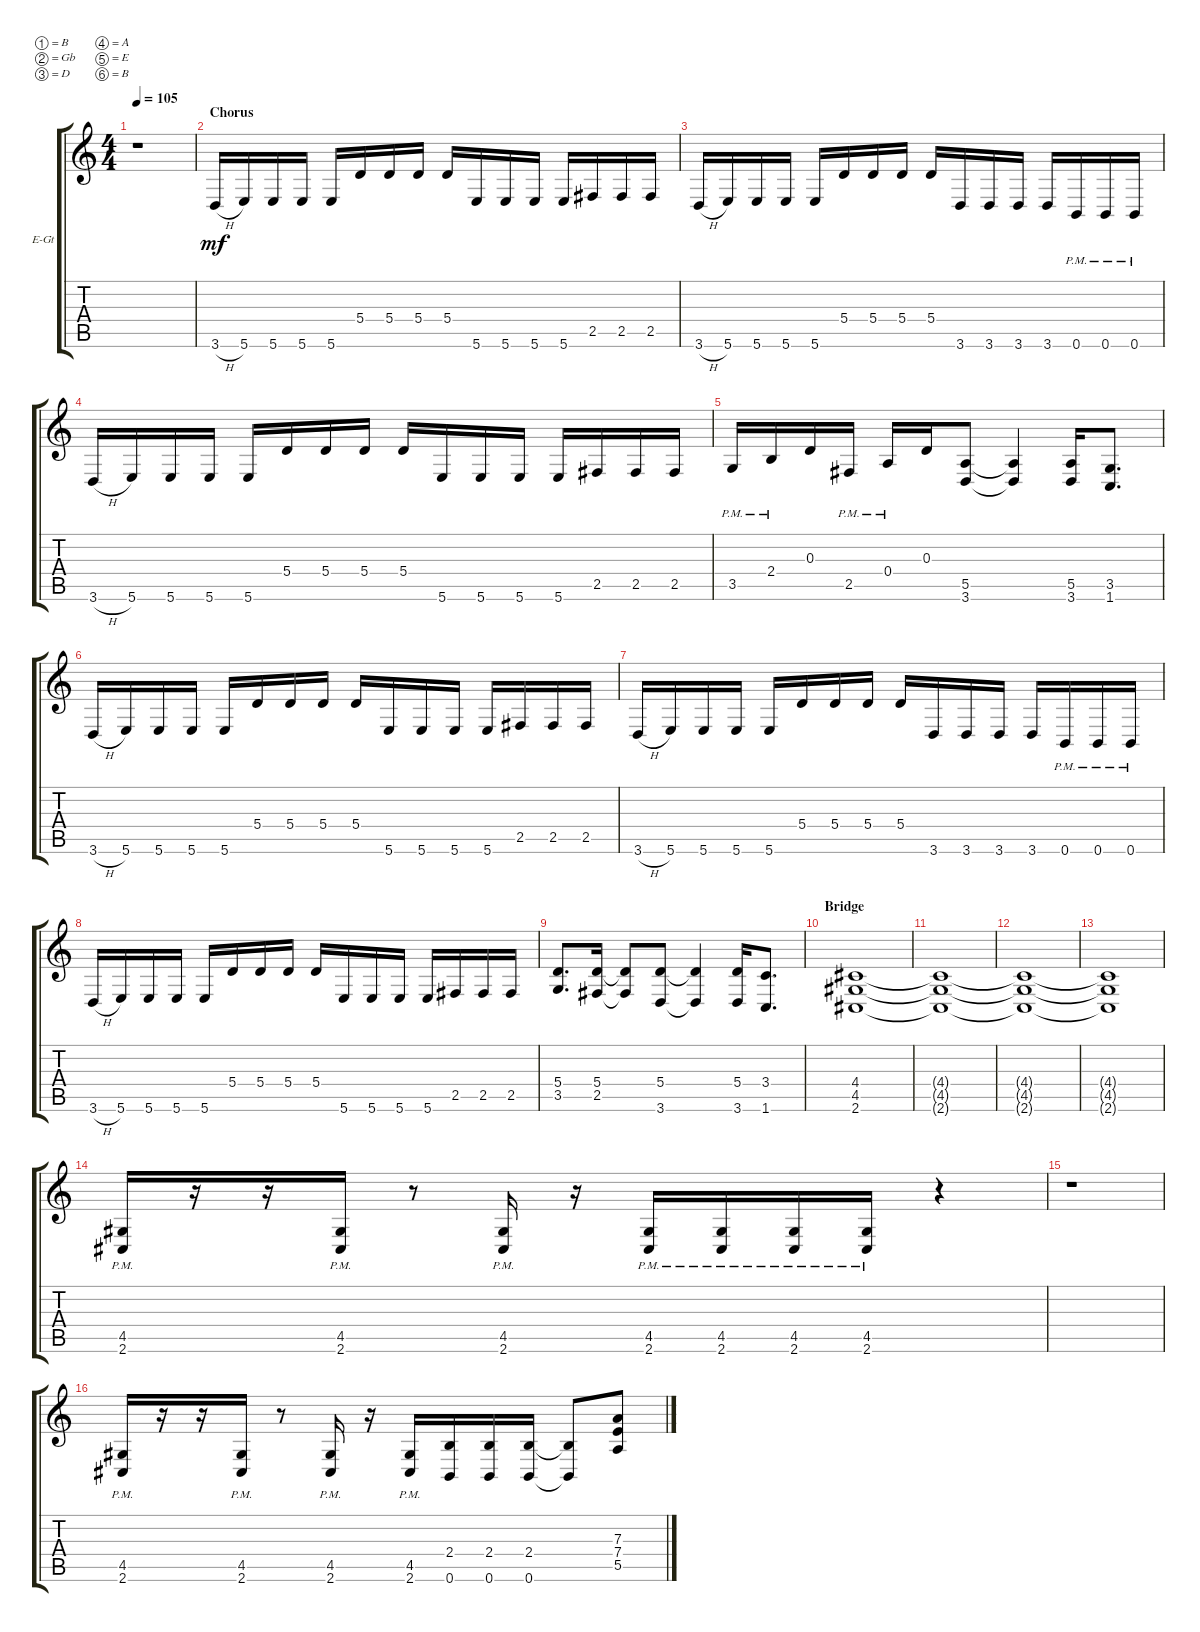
\bracketExtendMode groupsimilarinstruments
\firstSystemTrackNameOrientation horizontal
\otherSystemsTrackNameOrientation horizontal
\track ("Electric Guitar 1" "E-Gt") {instrument distortionguitar}
\staff {score tabs}
\tuning (B3 Gb3 D3 A2 E2 B1)
\ts (4 4)
\tempo 105
\clef g2
\ks c
r.1{dy mf} |
\section ("" "Chorus")
3.6{h}.16 5.6.16 5.6.16 5.6.16 5.6.16 5.4.16 5.4.16 5.4.16 5.4.16 5.6.16 5.6.16 5.6.16 5.6.16 2.5.16 2.5.16 2.5.16 |
3.6{h}.16 5.6.16 5.6.16 5.6.16 5.6.16 5.4.16 5.4.16 5.4.16 5.4.16 3.6.16 3.6.16 3.6.16 3.6.16 0.6{pm}.16 0.6{pm}.16 0.6{pm}.16 |
3.6{h}.16 5.6.16 5.6.16 5.6.16 5.6.16 5.4.16 5.4.16 5.4.16 5.4.16 5.6.16 5.6.16 5.6.16 5.6.16 2.5.16 2.5.16 2.5.16 |
3.5{pm}.16 2.4{pm}.16 0.3.16 2.5{pm}.16 0.4{pm}.16 0.3.16 (3.6 5.5).8 (3.6{t} 5.5{t}).4 (3.6 5.5).16 (1.6 3.5).8{d} |
3.6{h}.16 5.6.16 5.6.16 5.6.16 5.6.16 5.4.16 5.4.16 5.4.16 5.4.16 5.6.16 5.6.16 5.6.16 5.6.16 2.5.16 2.5.16 2.5.16 |
3.6{h}.16 5.6.16 5.6.16 5.6.16 5.6.16 5.4.16 5.4.16 5.4.16 5.4.16 3.6.16 3.6.16 3.6.16 3.6.16 0.6{pm}.16 0.6{pm}.16 0.6{pm}.16 |
3.6{h}.16 5.6.16 5.6.16 5.6.16 5.6.16 5.4.16 5.4.16 5.4.16 5.4.16 5.6.16 5.6.16 5.6.16 5.6.16 2.5.16 2.5.16 2.5.16 |
(3.5 5.4).8{d} (2.5 5.4).16 (2.5{t} 5.4{t}).8 (3.6 5.4).8 (3.6{t} 5.4{t}).4 (3.6 5.4).16 (1.6 3.4).8{d} |
\section ("" "Bridge")
(2.6 4.5 4.4).1 |
(4.4{t} 4.5{t} 2.6{t}).1 |
(2.6{t} 4.5{t} 4.4{t}).1 |
(4.4{t} 4.5{t} 2.6{t}).1 |
(2.6{pm} 4.5{pm}).16 r.16 r.16 (2.6{pm} 4.5{pm}).16 r.8 (2.6{pm} 4.5{pm}).16 r.16 (2.6{pm} 4.5{pm}).16 (2.6{pm} 4.5{pm}).16 (2.6{pm} 4.5{pm}).16 (2.6{pm} 4.5{pm}).16 r.4 |
r.1 |
(2.6{pm} 4.5{pm}).16 r.16 r.16 (2.6{pm} 4.5{pm}).16 r.8 (2.6{pm} 4.5{pm}).16 r.16 (2.6{pm} 4.5{pm}).16 (0.6 2.4).16 (0.6 2.4).16 (0.6 2.4).16 (0.6{t} 2.4{t}).8 (5.5 7.3 7.4).8
